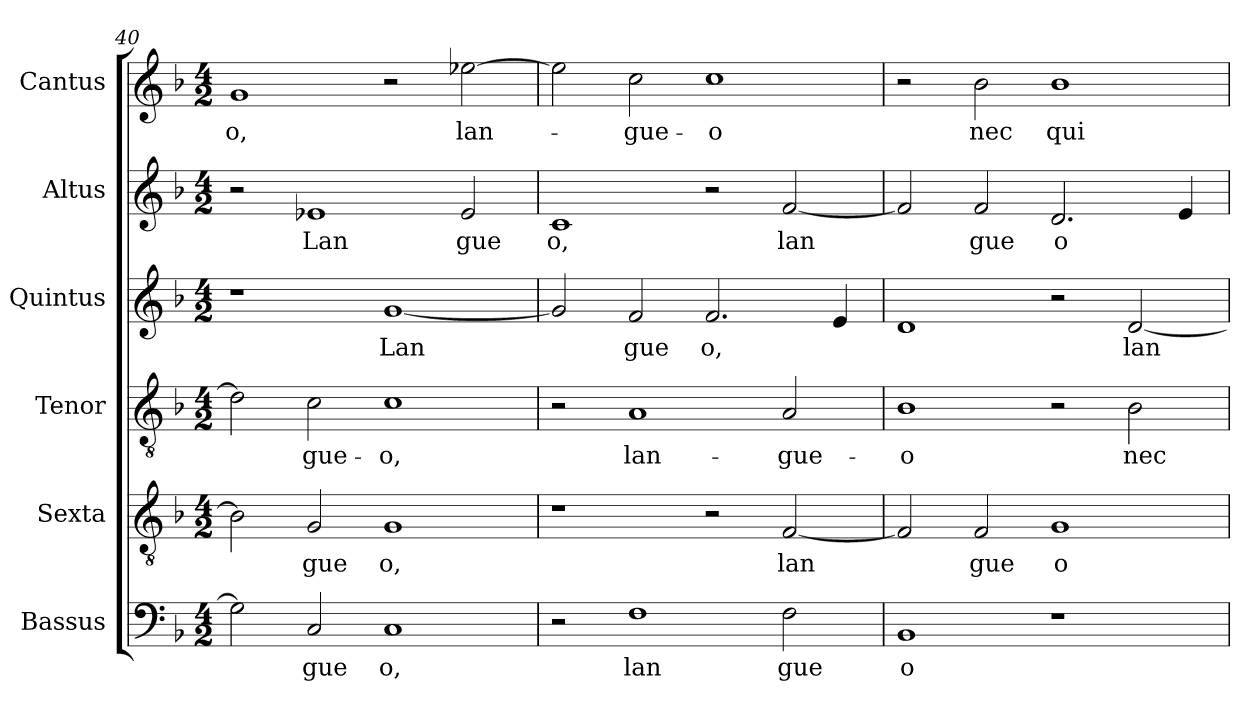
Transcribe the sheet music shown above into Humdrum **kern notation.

**kern	**text	**kern	**text	**kern	**text	**kern	**text	**kern	**text	**kern	**text
*part6	*part6	*part5	*part5	*part4	*part4	*part3	*part3	*part2	*part2	*part1	*part1
*staff6	*staff6	*staff5	*staff5	*staff4	*staff4	*staff3	*staff3	*staff2	*staff2	*staff1	*staff1
*I"Bassus	*	*I"Sexta	*	*I"Tenor	*	*I"Quintus	*	*I"Altus	*	*I"Cantus	*
*I'Bassus	*	*I'Sexta	*	*I'Tenor	*	*I'Quintus	*	*I'Altus	*	*I'Cantus	*
*clefF4	*	*clefGv2	*	*clefGv2	*	*clefG2	*	*clefG2	*	*clefG2	*
*k[b-]	*	*k[b-]	*	*k[b-]	*	*k[b-]	*	*k[b-]	*	*k[b-]	*
*F:	*	*F:	*	*F:	*	*F:	*	*F:	*	*F:	*
*M4/2	*	*M4/2	*	*M4/2	*	*M4/2	*	*M4/2	*	*M4/2	*
=40	=40	=40	=40	=40	=40	=40	=40	=40	=40	=40	=40
!	!	!	!	!	!	!	!	!	!	!	!LO:LY:b:cj
2G\]	.	2B-\]	.	2d\]	.	1r	.	2r	.	1g	-o,
!	!LO:LY:b:cj	!	!LO:LY:b:cj	!	!LO:LY:b:cj	!	!	!	!LO:LY:b:cj	!	!
2C/	gue	2G/	gue	2c\	-gue-	.	.	1e-X	Lan	.	.
!	!LO:LY:b:cj	!	!LO:LY:b:cj	!	!LO:LY:b:cj	!	!LO:LY:b	!	!	!	!
1C	o,	1G	o,	1c	-o,	[<1g	Lan	.	.	2r	.
!	!	!	!	!	!	!	!	!	!LO:LY:b:cj	!	!LO:LY:b
.	.	.	.	.	.	.	.	2e-/	gue	[>2ee-X\	lan-
=41	=41	=41	=41	=41	=41	=41	=41	=41	=41	=41	=41
!	!	!	!	!	!	!	!	!	!LO:LY:b:cj	!	!
2r	.	1r	.	2r	.	2g/]	.	1c	o,	2ee-\]	.
!	!LO:LY:b:cj	!	!	!	!LO:LY:b:cj	!	!LO:LY:b:cj	!	!	!	!LO:LY:b:cj
1F	lan	.	.	1A	lan-	2f/	gue	.	.	2cc\	-gue-
!	!	!	!	!	!	!	!LO:LY:b:cj	!	!	!	!LO:LY:b:cj
.	.	2r	.	.	.	2.f/	o,	2r	.	1cc	-o
!	!LO:LY:b:cj	!	!LO:LY:b	!	!LO:LY:b:cj	!	!	!	!LO:LY:b	!	!
2F\	gue	[<2F/	lan	2A/	-gue-	.	.	[<2f/	lan	.	.
.	.	.	.	.	.	4e/	.	.	.	.	.
=42	=42	=42	=42	=42	=42	=42	=42	=42	=42	=42	=42
!	!LO:LY:b:cj	!	!	!	!LO:LY:b:cj	!	!	!	!	!	!
1BB-	o	2F/]	.	1B-	-o	1d	.	2f/]	.	2r	.
!	!	!	!LO:LY:b:cj	!	!	!	!	!	!LO:LY:b:cj	!	!LO:LY:b:cj
.	.	2F/	gue	.	.	.	.	2f/	gue	2b-\	nec
!	!	!	!LO:LY:b:cj	!	!	!	!	!	!LO:LY:b:cj	!	!LO:LY:b:cj
1r	.	1G	o	2r	.	2r	.	2.d/	o	1b-	qui-
!	!	!	!	!	!LO:LY:b:cj	!	!LO:LY:b	!	!	!	!
.	.	.	.	2B-\	nec	[<2d/	lan	.	.	.	.
.	.	.	.	.	.	.	.	4e/	.	.	.
=	=	=	=	=	=	=	=	=	=	=	=
*-	*-	*-	*-	*-	*-	*-	*-	*-	*-	*-	*-
